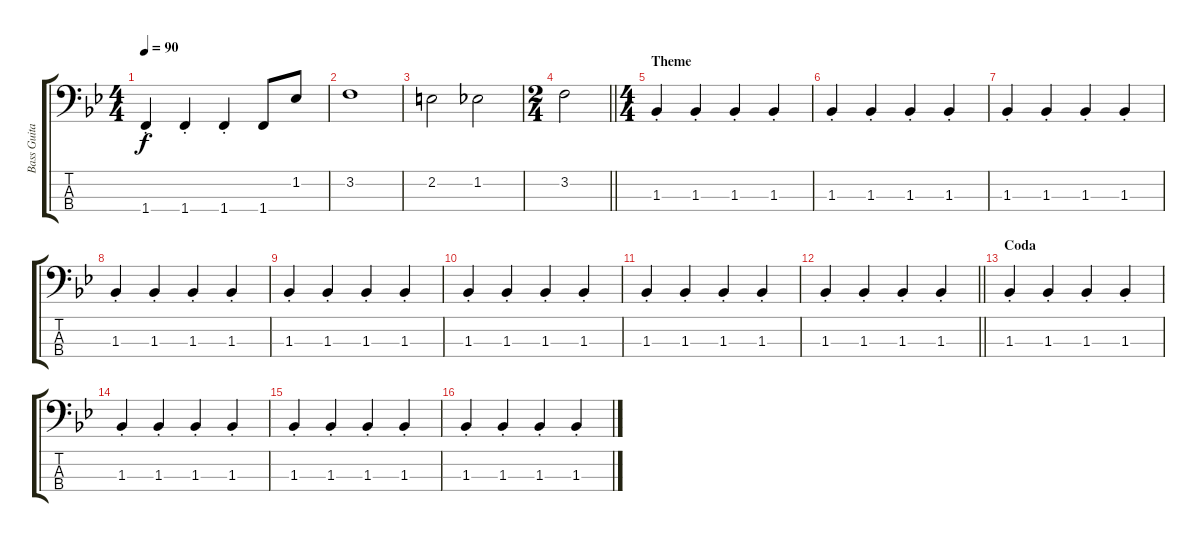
\track ("Bass Guitar" "Bass Guita") {instrument electricbassfinger}
\staff {score tabs}
\tuning (G2 D2 A1 E1) {hide}
\ts (4 4)
\tempo 90
\clef f4
\ks bb
1.4{st}.4{dy f} 1.4{st}.4 1.4{st}.4 1.4.8 1.2.8 |
3.2.1 |
2.2.2 1.2.2 |
\ts (2 4)
\barLineRight lightlight
3.2.2 |
\ts (4 4)
\section ("" "Theme")
1.3{st}.4 1.3{st}.4 1.3{st}.4 1.3{st}.4 |
1.3{st}.4 1.3{st}.4 1.3{st}.4 1.3{st}.4 |
1.3{st}.4 1.3{st}.4 1.3{st}.4 1.3{st}.4 |
1.3{st}.4 1.3{st}.4 1.3{st}.4 1.3{st}.4 |
1.3{st}.4 1.3{st}.4 1.3{st}.4 1.3{st}.4 |
1.3{st}.4 1.3{st}.4 1.3{st}.4 1.3{st}.4 |
1.3{st}.4 1.3{st}.4 1.3{st}.4 1.3{st}.4 |
\barLineRight lightlight
1.3{st}.4 1.3{st}.4 1.3{st}.4 1.3{st}.4 |
\section ("" "Coda")
1.3{st}.4 1.3{st}.4 1.3{st}.4 1.3{st}.4 |
1.3{st}.4 1.3{st}.4 1.3{st}.4 1.3{st}.4 |
1.3{st}.4 1.3{st}.4 1.3{st}.4 1.3{st}.4 |
1.3{st}.4 1.3{st}.4 1.3{st}.4 1.3{st}.4
